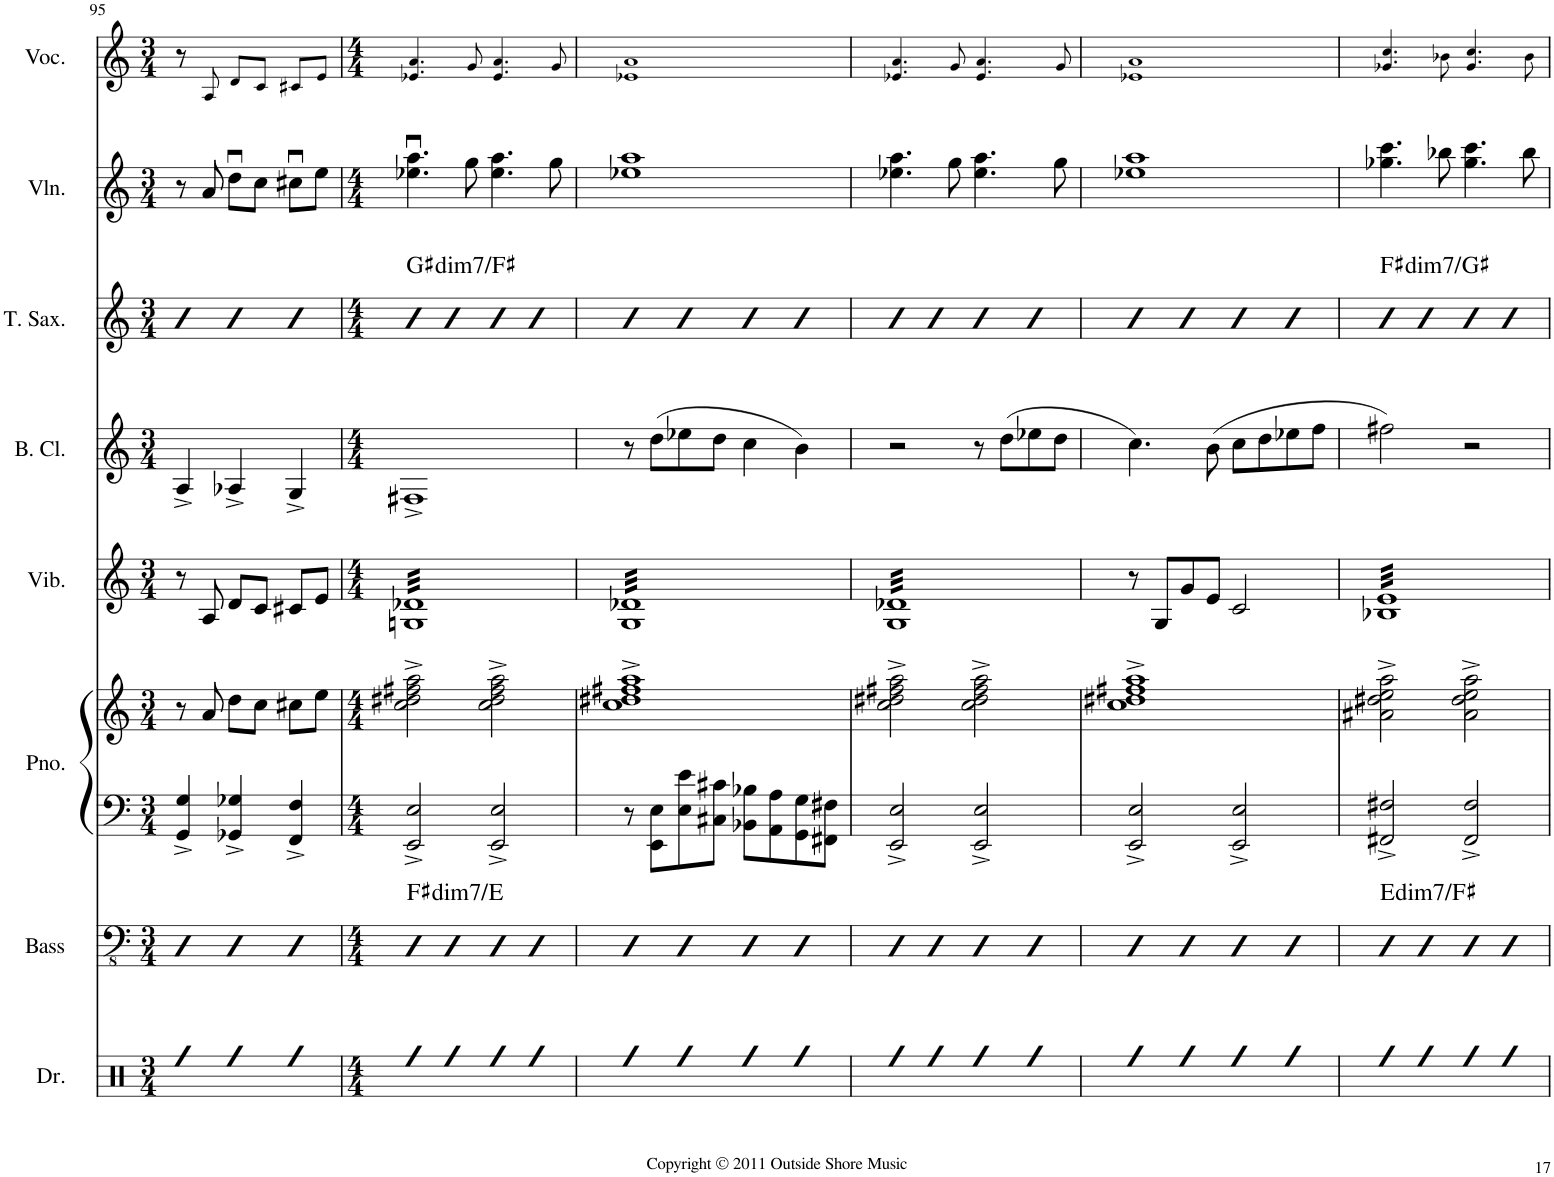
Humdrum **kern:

**kern	**kern	**harte	**kern	**kern	**kern	**kern	**kern	**harte	**kern	**kern
*part8	*part7	*part7	*part6	*part6	*part5	*part4	*part3	*part3	*part2	*part1
*staff9	*staff8	*	*staff7	*staff6	*staff5	*staff4	*staff3	*	*staff2	*staff1
*I"Drums	*I"Bass	*	*I"Piano	*	*I"Vibraphone	*I"Bass Clarinet	*I"Tenor Saxophone	*	*I"Violin	*I"Voice
*I'Dr.	*I'Bass	*	*I'Pno.	*	*I'Vib.	*I'B. Cl.	*I'T. Sax.	*	*I'Vln.	*I'Voc.
!!LO:PB:g=z
*clefX	*clefFv4	*	*clefF4	*clefG2	*clefG2	*clefG2	*clefG2	*	*clefG2	*clefG2
*	*Trd7c12	*	*	*	*	*Trd8c14	*Trd8c14	*	*	*
*k[]	*k[]	*	*k[]	*k[]	*k[]	*k[]	*k[]	*	*k[]	*k[]
*M3/4	*M3/4	*	*M3/4	*M3/4	*M3/4	*M3/4	*M3/4	*	*M3/4	*M3/4
=95	=95	=95	=95	=95	=95	=95	=95	=95	=95	=95
4Rff	4DD	.	4GG/^ 4G/^	8r	8r	4A^/	4b	.	8r	8r
.	.	.	.	8a/	8A/	.	.	.	8a/	8A!/
4Rff	4DD	.	4GG-X/^ 4G-X/^	8dd\L	8d/L	4A-X^/	4b	.	8ddu\L	8d!/L
.	.	.	.	8cc\J	8c/J	.	.	.	8cc\J	8c!/J
4Rff	4DD	.	4FF/^ 4F/^	8cc#X\L	8c#X/L	4G^/	4b	.	8cc#Xu\L	8c#X!/L
.	.	.	.	8ee\J	8e/J	.	.	.	8ee\J	8e!/J
=96	=96	=96	=96	=96	=96	=96	=96	=96	=96	=96
*M4/4	*M4/4	*	*M4/4	*M4/4	*M4/4	*M4/4	*M4/4	*	*M4/4	*M4/4
!	!	!LO:H:kt=dim7	!	!	!	!	!	!LO:H:kt=dim7	!	!
*	*	*	*	*	*tremolo	*	*	*	*	*
4Rff	4DD	F#:dim7/b7	2EE/^ 2E/^	2cc\^ 2dd#X\^ 2ff#X\^ 2aa\^	32Gn 32d-XLLL	1F#X^	4b	G#:dim7/b7	4.ee-X\u 4.aa\u	4.e-X!/ 4.a!/
.	.	.	.	.	32Gn 32d-X	.	.	.	.	.
.	.	.	.	.	32Gn 32d-X	.	.	.	.	.
.	.	.	.	.	32Gn 32d-X	.	.	.	.	.
.	.	.	.	.	32Gn 32d-X	.	.	.	.	.
.	.	.	.	.	32Gn 32d-X	.	.	.	.	.
.	.	.	.	.	32Gn 32d-X	.	.	.	.	.
.	.	.	.	.	32Gn 32d-X	.	.	.	.	.
4Rff	4DD	.	.	.	32Gn 32d-X	.	4b	.	.	.
.	.	.	.	.	32Gn 32d-X	.	.	.	.	.
.	.	.	.	.	32Gn 32d-X	.	.	.	.	.
.	.	.	.	.	32Gn 32d-X	.	.	.	.	.
.	.	.	.	.	32Gn 32d-X	.	.	.	8gg\	8g!/
.	.	.	.	.	32Gn 32d-X	.	.	.	.	.
.	.	.	.	.	32Gn 32d-X	.	.	.	.	.
.	.	.	.	.	32Gn 32d-X	.	.	.	.	.
4Rff	4DD	.	2EE/^ 2E/^	2cc\^ 2dd#\^ 2ff#\^ 2aa\^	32Gn 32d-X	.	4b	.	4.ee-\ 4.aa\	4.e-!/ 4.a!/
.	.	.	.	.	32Gn 32d-X	.	.	.	.	.
.	.	.	.	.	32Gn 32d-X	.	.	.	.	.
.	.	.	.	.	32Gn 32d-X	.	.	.	.	.
.	.	.	.	.	32Gn 32d-X	.	.	.	.	.
.	.	.	.	.	32Gn 32d-X	.	.	.	.	.
.	.	.	.	.	32Gn 32d-X	.	.	.	.	.
.	.	.	.	.	32Gn 32d-X	.	.	.	.	.
4Rff	4DD	.	.	.	32Gn 32d-X	.	4b	.	.	.
.	.	.	.	.	32Gn 32d-X	.	.	.	.	.
.	.	.	.	.	32Gn 32d-X	.	.	.	.	.
.	.	.	.	.	32Gn 32d-X	.	.	.	.	.
.	.	.	.	.	32Gn 32d-X	.	.	.	8gg\	8g!/
.	.	.	.	.	32Gn 32d-X	.	.	.	.	.
.	.	.	.	.	32Gn 32d-X	.	.	.	.	.
.	.	.	.	.	32Gn 32d-XJJJ	.	.	.	.	.
=97	=97	=97	=97	=97	=97	=97	=97	=97	=97	=97
4Rff	4DD	.	8r	1cc^ 1dd#X^ 1ff#X^ 1aa^	32G 32d-XLLL	8r	4b	.	1ee-X 1aa	1e-X! 1a!
.	.	.	.	.	32G 32d-X	.	.	.	.	.
.	.	.	.	.	32G 32d-X	.	.	.	.	.
.	.	.	.	.	32G 32d-X	.	.	.	.	.
.	.	.	8EE\ 8E\L	.	32G 32d-X	(8dd\L	.	.	.	.
.	.	.	.	.	32G 32d-X	.	.	.	.	.
.	.	.	.	.	32G 32d-X	.	.	.	.	.
.	.	.	.	.	32G 32d-X	.	.	.	.	.
4Rff	4DD	.	8E\ 8e\	.	32G 32d-X	8ee-X\	4b	.	.	.
.	.	.	.	.	32G 32d-X	.	.	.	.	.
.	.	.	.	.	32G 32d-X	.	.	.	.	.
.	.	.	.	.	32G 32d-X	.	.	.	.	.
.	.	.	8C#X\ 8c#X\J	.	32G 32d-X	8dd\J	.	.	.	.
.	.	.	.	.	32G 32d-X	.	.	.	.	.
.	.	.	.	.	32G 32d-X	.	.	.	.	.
.	.	.	.	.	32G 32d-X	.	.	.	.	.
4Rff	4DD	.	8BB-X\ 8B-X\L	.	32G 32d-X	4cc\	4b	.	.	.
.	.	.	.	.	32G 32d-X	.	.	.	.	.
.	.	.	.	.	32G 32d-X	.	.	.	.	.
.	.	.	.	.	32G 32d-X	.	.	.	.	.
.	.	.	8AA\ 8A\	.	32G 32d-X	.	.	.	.	.
.	.	.	.	.	32G 32d-X	.	.	.	.	.
.	.	.	.	.	32G 32d-X	.	.	.	.	.
.	.	.	.	.	32G 32d-X	.	.	.	.	.
4Rff	4DD	.	8GG\ 8G\	.	32G 32d-X	4b\)	4b	.	.	.
.	.	.	.	.	32G 32d-X	.	.	.	.	.
.	.	.	.	.	32G 32d-X	.	.	.	.	.
.	.	.	.	.	32G 32d-X	.	.	.	.	.
.	.	.	8FF#X\ 8F#X\J	.	32G 32d-X	.	.	.	.	.
.	.	.	.	.	32G 32d-X	.	.	.	.	.
.	.	.	.	.	32G 32d-X	.	.	.	.	.
.	.	.	.	.	32G 32d-XJJJ	.	.	.	.	.
=98	=98	=98	=98	=98	=98	=98	=98	=98	=98	=98
4Rff	4DD	.	2EE/^ 2E/^	2cc\^ 2dd#X\^ 2ff#X\^ 2aa\^	32G 32d-XLLL	2r	4b	.	4.ee-X\ 4.aa\	4.e-X!/ 4.a!/
.	.	.	.	.	32G 32d-X	.	.	.	.	.
.	.	.	.	.	32G 32d-X	.	.	.	.	.
.	.	.	.	.	32G 32d-X	.	.	.	.	.
.	.	.	.	.	32G 32d-X	.	.	.	.	.
.	.	.	.	.	32G 32d-X	.	.	.	.	.
.	.	.	.	.	32G 32d-X	.	.	.	.	.
.	.	.	.	.	32G 32d-X	.	.	.	.	.
4Rff	4DD	.	.	.	32G 32d-X	.	4b	.	.	.
.	.	.	.	.	32G 32d-X	.	.	.	.	.
.	.	.	.	.	32G 32d-X	.	.	.	.	.
.	.	.	.	.	32G 32d-X	.	.	.	.	.
.	.	.	.	.	32G 32d-X	.	.	.	8gg\	8g!/
.	.	.	.	.	32G 32d-X	.	.	.	.	.
.	.	.	.	.	32G 32d-X	.	.	.	.	.
.	.	.	.	.	32G 32d-X	.	.	.	.	.
4Rff	4DD	.	2EE/^ 2E/^	2cc\^ 2dd#\^ 2ff#\^ 2aa\^	32G 32d-X	8r	4b	.	4.ee-\ 4.aa\	4.e-!/ 4.a!/
.	.	.	.	.	32G 32d-X	.	.	.	.	.
.	.	.	.	.	32G 32d-X	.	.	.	.	.
.	.	.	.	.	32G 32d-X	.	.	.	.	.
.	.	.	.	.	32G 32d-X	(8dd\L	.	.	.	.
.	.	.	.	.	32G 32d-X	.	.	.	.	.
.	.	.	.	.	32G 32d-X	.	.	.	.	.
.	.	.	.	.	32G 32d-X	.	.	.	.	.
4Rff	4DD	.	.	.	32G 32d-X	8ee-X\	4b	.	.	.
.	.	.	.	.	32G 32d-X	.	.	.	.	.
.	.	.	.	.	32G 32d-X	.	.	.	.	.
.	.	.	.	.	32G 32d-X	.	.	.	.	.
.	.	.	.	.	32G 32d-X	8dd\J	.	.	8gg\	8g!/
.	.	.	.	.	32G 32d-X	.	.	.	.	.
.	.	.	.	.	32G 32d-X	.	.	.	.	.
.	.	.	.	.	32G 32d-XJJJ	.	.	.	.	.
*	*	*	*	*	*Xtremolo	*	*	*	*	*
=99	=99	=99	=99	=99	=99	=99	=99	=99	=99	=99
4Rff	4DD	.	2EE/^ 2E/^	1cc^ 1dd#X^ 1ff#X^ 1aa^	8r	4.cc\)	4b	.	1ee-X 1aa	1e-X! 1a!
.	.	.	.	.	8G/L	.	.	.	.	.
4Rff	4DD	.	.	.	8g/	.	4b	.	.	.
.	.	.	.	.	8e/J	(8b\	.	.	.	.
4Rff	4DD	.	2EE/^ 2E/^	.	2c/	8cc\L	4b	.	.	.
.	.	.	.	.	.	8dd\	.	.	.	.
4Rff	4DD	.	.	.	.	8ee-X\	4b	.	.	.
.	.	.	.	.	.	8ff\J	.	.	.	.
=100	=100	=100	=100	=100	=100	=100	=100	=100	=100	=100
!	!	!LO:H:kt=dim7	!	!	!	!	!	!LO:H:kt=dim7	!	!
*	*	*	*	*	*tremolo	*	*	*	*	*
4Rff	4DDn	E:dim7/2	2FF#X/^ 2F#X/^	2a#X\^ 2dd#X\^ 2ee\^ 2aa\^	32B-X 32eLLL	2ff#X\)	4b	F#:dim7/2	4.gg-X\ 4.ccc\	4.g-X!/ 4.cc!/
.	.	.	.	.	32B-X 32e	.	.	.	.	.
.	.	.	.	.	32B-X 32e	.	.	.	.	.
.	.	.	.	.	32B-X 32e	.	.	.	.	.
.	.	.	.	.	32B-X 32e	.	.	.	.	.
.	.	.	.	.	32B-X 32e	.	.	.	.	.
.	.	.	.	.	32B-X 32e	.	.	.	.	.
.	.	.	.	.	32B-X 32e	.	.	.	.	.
4Rff	4DD	.	.	.	32B-X 32e	.	4b	.	.	.
.	.	.	.	.	32B-X 32e	.	.	.	.	.
.	.	.	.	.	32B-X 32e	.	.	.	.	.
.	.	.	.	.	32B-X 32e	.	.	.	.	.
.	.	.	.	.	32B-X 32e	.	.	.	8bb-X\	8b-X!\
.	.	.	.	.	32B-X 32e	.	.	.	.	.
.	.	.	.	.	32B-X 32e	.	.	.	.	.
.	.	.	.	.	32B-X 32e	.	.	.	.	.
4Rff	4DD	.	2FF#/^ 2F#/^	2a#\^ 2dd#\^ 2ee\^ 2aa\^	32B-X 32e	2r	4b	.	4.gg-\ 4.ccc\	4.g-!/ 4.cc!/
.	.	.	.	.	32B-X 32e	.	.	.	.	.
.	.	.	.	.	32B-X 32e	.	.	.	.	.
.	.	.	.	.	32B-X 32e	.	.	.	.	.
.	.	.	.	.	32B-X 32e	.	.	.	.	.
.	.	.	.	.	32B-X 32e	.	.	.	.	.
.	.	.	.	.	32B-X 32e	.	.	.	.	.
.	.	.	.	.	32B-X 32e	.	.	.	.	.
4Rff	4DD	.	.	.	32B-X 32e	.	4b	.	.	.
.	.	.	.	.	32B-X 32e	.	.	.	.	.
.	.	.	.	.	32B-X 32e	.	.	.	.	.
.	.	.	.	.	32B-X 32e	.	.	.	.	.
.	.	.	.	.	32B-X 32e	.	.	.	8bb-\	8b-!\
.	.	.	.	.	32B-X 32e	.	.	.	.	.
.	.	.	.	.	32B-X 32e	.	.	.	.	.
.	.	.	.	.	32B-X 32eJJJ	.	.	.	.	.
*	*	*	*	*	*Xtremolo	*	*	*	*	*
=	=	=	=	=	=	=	=	=	=	=
*-	*-	*-	*-	*-	*-	*-	*-	*-	*-	*-
